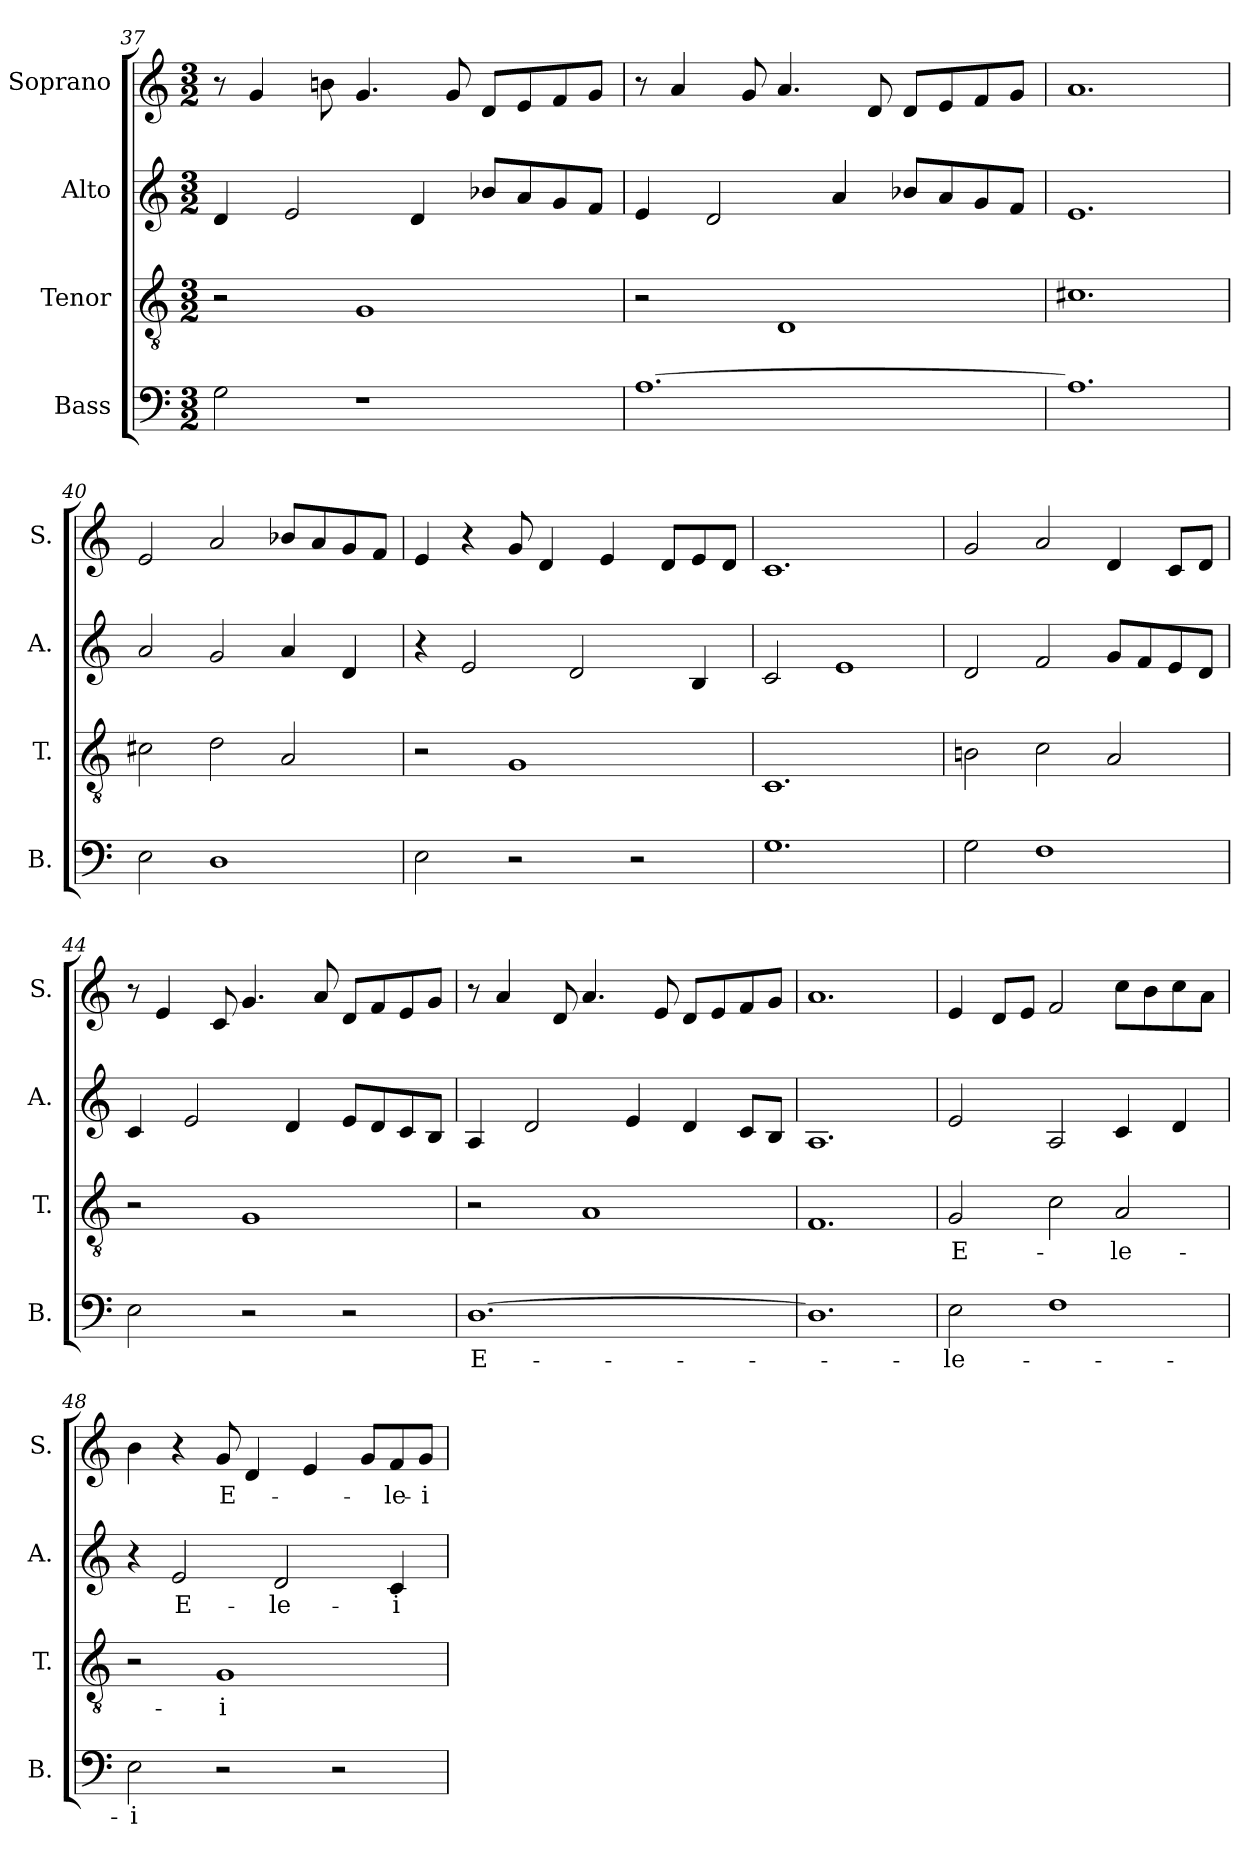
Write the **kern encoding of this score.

**kern	**text	**kern	**text	**kern	**text	**kern	**text
*part4	*part4	*part3	*part3	*part2	*part2	*part1	*part1
*staff4	*staff4	*staff3	*staff3	*staff2	*staff2	*staff1	*staff1
*I"Bass	*	*I"Tenor	*	*I"Alto	*	*I"Soprano	*
*I'B.	*	*I'T.	*	*I'A.	*	*I'S.	*
!!LO:LB:g=z
*clefF4	*	*clefGv2	*	*clefG2	*	*clefG2	*
*k[]	*	*k[]	*	*k[]	*	*k[]	*
*M3/2	*	*M3/2	*	*M3/2	*	*M3/2	*
=37	=37	=37	=37	=37	=37	=37	=37
2G\	.	2r	.	4d/	.	8r	.
.	.	.	.	.	.	4g/	.
.	.	.	.	2e/	.	.	.
.	.	.	.	.	.	8bn\	.
1r	.	1G	.	.	.	4.g/	.
.	.	.	.	4d/	.	.	.
.	.	.	.	.	.	8g/	.
.	.	.	.	8b-X/L	.	8d/L	.
.	.	.	.	8a/	.	8e/	.
.	.	.	.	8g/	.	8f/	.
.	.	.	.	8f/J	.	8g/J	.
=38	=38	=38	=38	=38	=38	=38	=38
[1.A	.	2r	.	4e/	.	8r	.
.	.	.	.	.	.	4a/	.
.	.	.	.	2d/	.	.	.
.	.	.	.	.	.	8g/	.
.	.	1D	.	.	.	4.a/	.
.	.	.	.	4a/	.	.	.
.	.	.	.	.	.	8d/	.
.	.	.	.	8b-X/L	.	8d/L	.
.	.	.	.	8a/	.	8e/	.
.	.	.	.	8g/	.	8f/	.
.	.	.	.	8f/J	.	8g/J	.
=39	=39	=39	=39	=39	=39	=39	=39
1.A]	.	1.c#X	.	1.e	.	1.a	.
=40	=40	=40	=40	=40	=40	=40	=40
2E\	.	2c#X\	.	2a/	.	2e/	.
1D	.	2d\	.	2g/	.	2a/	.
.	.	2A/	.	4a/	.	8b-X/L	.
.	.	.	.	.	.	8a/	.
.	.	.	.	4d/	.	8g/	.
.	.	.	.	.	.	8f/J	.
=41	=41	=41	=41	=41	=41	=41	=41
2E\	.	2r	.	4r	.	4e/	.
.	.	.	.	2e/	.	4r	.
2r	.	1G	.	.	.	8g/	.
.	.	.	.	.	.	4d/	.
.	.	.	.	2d/	.	.	.
.	.	.	.	.	.	4e/	.
2r	.	.	.	.	.	.	.
.	.	.	.	.	.	8d/L	.
.	.	.	.	4B/	.	8e/	.
.	.	.	.	.	.	8d/J	.
=42	=42	=42	=42	=42	=42	=42	=42
1.G	.	1.C	.	2c/	.	1.c	.
.	.	.	.	1e	.	.	.
=43	=43	=43	=43	=43	=43	=43	=43
2G\	.	2Bn\	.	2d/	.	2g/	.
1F	.	2c\	.	2f/	.	2a/	.
.	.	2A/	.	8g/L	.	4d/	.
.	.	.	.	8f/	.	.	.
.	.	.	.	8e/	.	8c/L	.
.	.	.	.	8d/J	.	8d/J	.
!!LO:LB:g=z
=44	=44	=44	=44	=44	=44	=44	=44
2E\	.	2r	.	4c/	.	8r	.
.	.	.	.	.	.	4e/	.
.	.	.	.	2e/	.	.	.
.	.	.	.	.	.	8c/	.
2r	.	1G	.	.	.	4.g/	.
.	.	.	.	4d/	.	.	.
.	.	.	.	.	.	8a/	.
2r	.	.	.	8e/L	.	8d/L	.
.	.	.	.	8d/	.	8f/	.
.	.	.	.	8c/	.	8e/	.
.	.	.	.	8B/J	.	8g/J	.
=45	=45	=45	=45	=45	=45	=45	=45
!	!LO:LY:b	!	!	!	!	!	!
[1.D	E-	2r	.	4A/	.	8r	.
.	.	.	.	.	.	4a/	.
.	.	.	.	2d/	.	.	.
.	.	.	.	.	.	8d/	.
.	.	1A	.	.	.	4.a/	.
.	.	.	.	4e/	.	.	.
.	.	.	.	.	.	8e/	.
.	.	.	.	4d/	.	8d/L	.
.	.	.	.	.	.	8e/	.
.	.	.	.	8c/L	.	8f/	.
.	.	.	.	8B/J	.	8g/J	.
=46	=46	=46	=46	=46	=46	=46	=46
1.D]	.	1.F	.	1.A	.	1.a	.
=47	=47	=47	=47	=47	=47	=47	=47
!	!LO:LY:b	!	!LO:LY:b	!	!	!	!
2E\	-le-	2G/	E-	2e/	.	4e/	.
.	.	.	.	.	.	8d/L	.
.	.	.	.	.	.	8e/J	.
1F	.	2c\	.	2A/	.	2f/	.
!	!	!	!LO:LY:b	!	!	!	!
.	.	2A/	-le-	4c/	.	8cc\L	.
.	.	.	.	.	.	8b\	.
.	.	.	.	4d/	.	8cc\	.
.	.	.	.	.	.	8a\J	.
=48	=48	=48	=48	=48	=48	=48	=48
!	!LO:LY:b	!	!	!	!	!	!
2E\	-i-	2r	.	4r	.	4b\	.
!	!	!	!	!	!LO:LY:b	!	!
.	.	.	.	2e/	E-	4r	.
!	!	!	!LO:LY:b	!	!	!	!LO:LY:b
2r	.	1G	-i-	.	.	8g/	E-
.	.	.	.	.	.	4d/	.
!	!	!	!	!	!LO:LY:b	!	!
.	.	.	.	2d/	-le-	.	.
.	.	.	.	.	.	4e/	.
2r	.	.	.	.	.	.	.
.	.	.	.	.	.	8g/L	.
!	!	!	!	!	!LO:LY:b	!	!LO:LY:b
.	.	.	.	4c/	-i-	8f/	-le-
!	!	!	!	!	!	!	!LO:LY:b
.	.	.	.	.	.	8g/J	-i-
=	=	=	=	=	=	=	=
*-	*-	*-	*-	*-	*-	*-	*-
